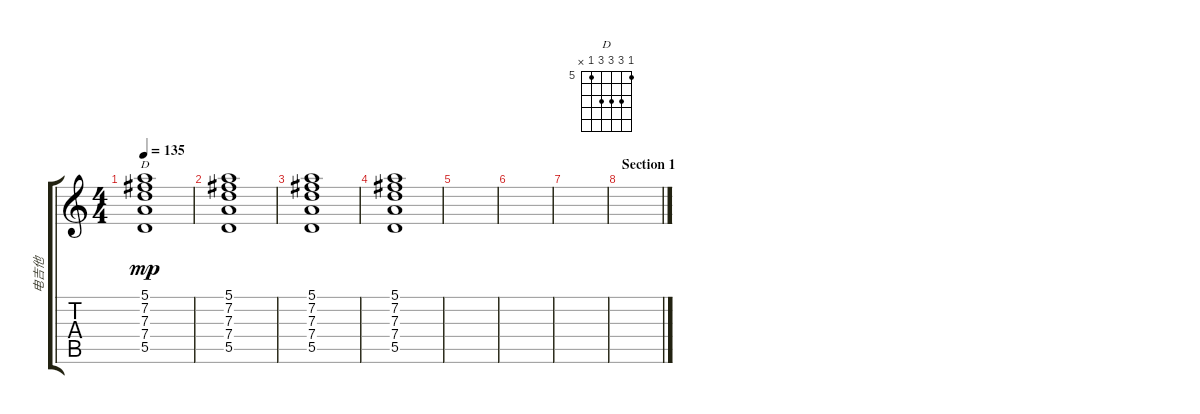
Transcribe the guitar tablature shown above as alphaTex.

\track ("电吉他" "电吉他") {instrument overdrivenguitar}
\staff {score tabs}
\tuning (E4 B3 G3 D3 A2 E2) {hide}
\chord ("D" 5 7 7 7 5 x) {firstfret 5}
\ts (4 4)
\tempo 135
\clef g2
\ks c
(5.1 7.2 7.3 7.4 5.5).1{ch "D" dy mp instrument overdrivenguitar} |
(5.1 7.2 7.3 7.4 5.5).1 |
(5.1 7.2 7.3 7.4 5.5).1 |
(5.1 7.2 7.3 7.4 5.5).1 |
|
|
|
\section ("" "Section 1")
